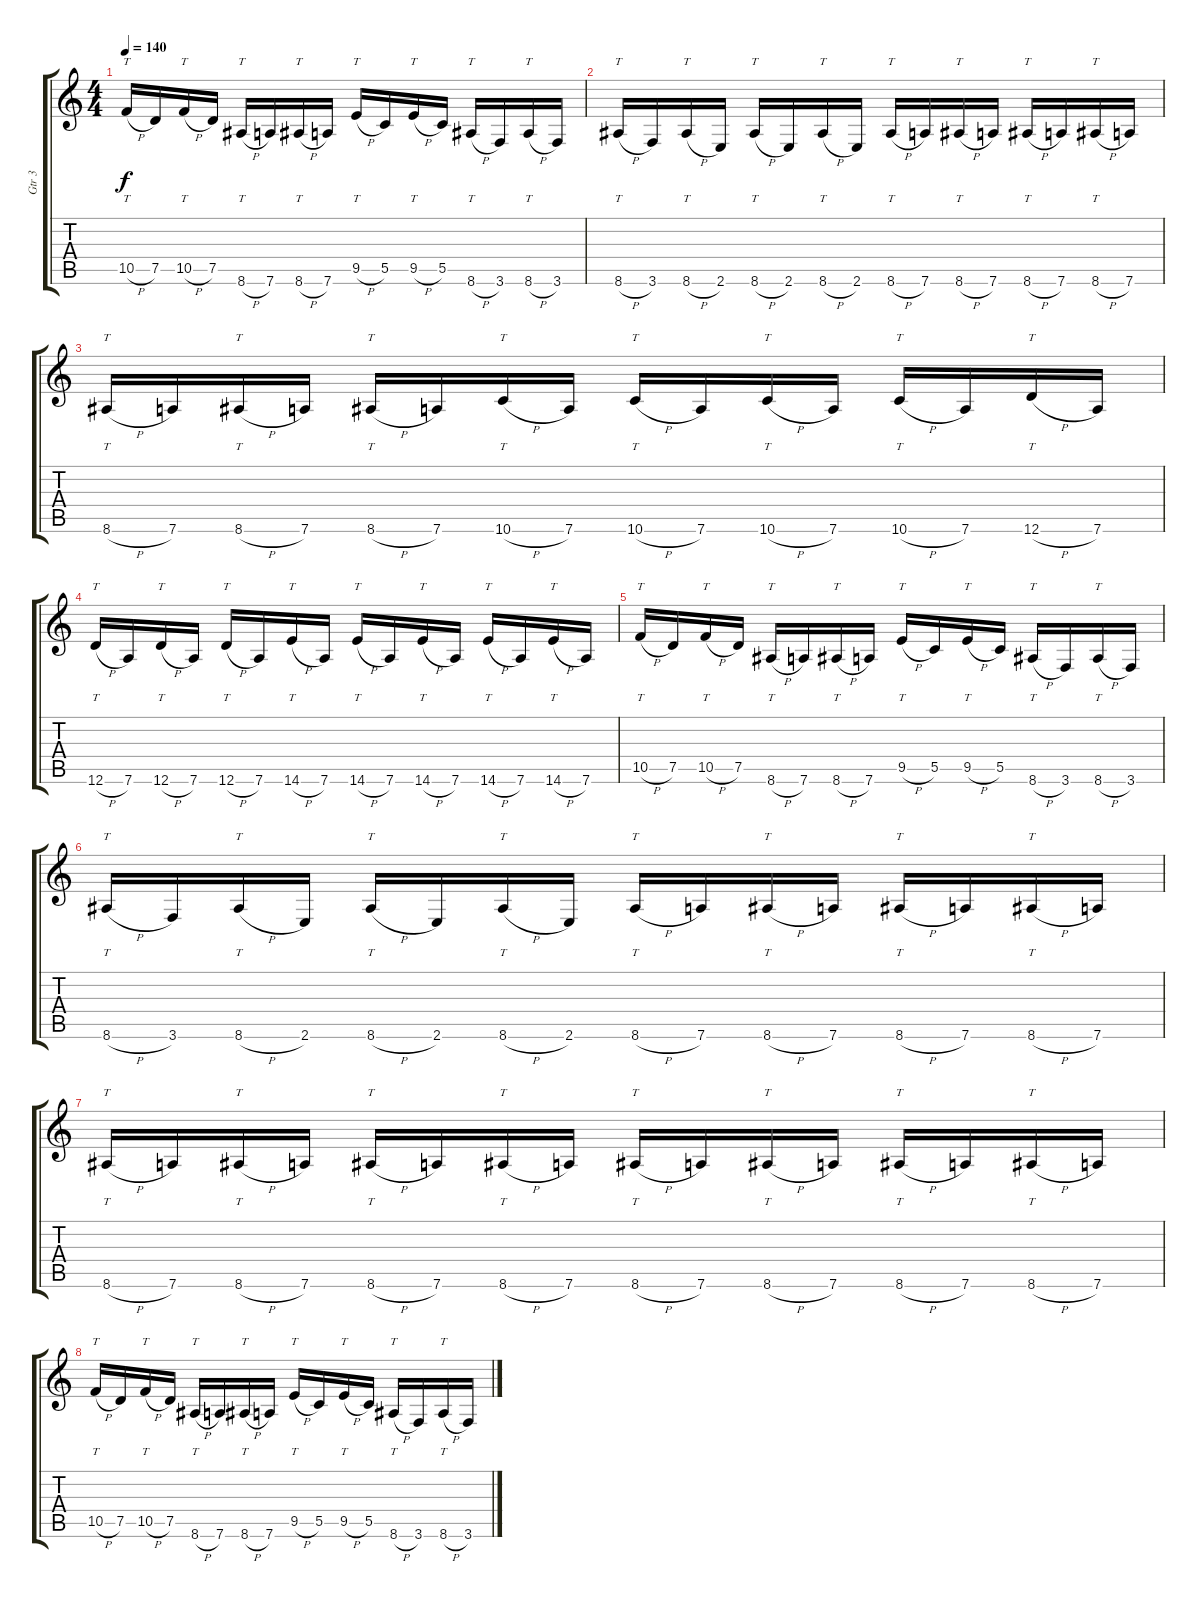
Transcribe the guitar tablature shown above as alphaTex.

\track ("Gtr 3" "Gtr 3") {instrument distortionguitar}
\staff {score tabs}
\tuning (D4 A3 F3 C3 G2 D2) {hide}
\ts (4 4)
\tempo 140
\clef g2
\ks c
10.5{h}.16{tt dy f} 7.5.16 10.5{h}.16{tt} 7.5.16 8.6{h}.16{tt} 7.6.16 8.6{h}.16{tt} 7.6.16 9.5{h}.16{tt} 5.5.16 9.5{h}.16{tt} 5.5.16 8.6{h}.16{tt} 3.6.16 8.6{h}.16{tt} 3.6.16 |
8.6{h}.16{tt} 3.6.16 8.6{h}.16{tt} 2.6.16 8.6{h}.16{tt} 2.6.16 8.6{h}.16{tt} 2.6.16 8.6{h}.16{tt} 7.6.16 8.6{h}.16{tt} 7.6.16 8.6{h}.16{tt} 7.6.16 8.6{h}.16{tt} 7.6.16 |
8.6{h}.16{tt} 7.6.16 8.6{h}.16{tt} 7.6.16 8.6{h}.16{tt} 7.6.16 10.6{h}.16{tt} 7.6.16 10.6{h}.16{tt} 7.6.16 10.6{h}.16{tt} 7.6.16 10.6{h}.16{tt} 7.6.16 12.6{h}.16{tt} 7.6.16 |
12.6{h}.16{tt} 7.6.16 12.6{h}.16{tt} 7.6.16 12.6{h}.16{tt} 7.6.16 14.6{h}.16{tt} 7.6.16 14.6{h}.16{tt} 7.6.16 14.6{h}.16{tt} 7.6.16 14.6{h}.16{tt} 7.6.16 14.6{h}.16{tt} 7.6.16 |
10.5{h}.16{tt} 7.5.16 10.5{h}.16{tt} 7.5.16 8.6{h}.16{tt} 7.6.16 8.6{h}.16{tt} 7.6.16 9.5{h}.16{tt} 5.5.16 9.5{h}.16{tt} 5.5.16 8.6{h}.16{tt} 3.6.16 8.6{h}.16{tt} 3.6.16 |
8.6{h}.16{tt} 3.6.16 8.6{h}.16{tt} 2.6.16 8.6{h}.16{tt} 2.6.16 8.6{h}.16{tt} 2.6.16 8.6{h}.16{tt} 7.6.16 8.6{h}.16{tt} 7.6.16 8.6{h}.16{tt} 7.6.16 8.6{h}.16{tt} 7.6.16 |
8.6{h}.16{tt} 7.6.16 8.6{h}.16{tt} 7.6.16 8.6{h}.16{tt} 7.6.16 8.6{h}.16{tt} 7.6.16 8.6{h}.16{tt} 7.6.16 8.6{h}.16{tt} 7.6.16 8.6{h}.16{tt} 7.6.16 8.6{h}.16{tt} 7.6.16 |
10.5{h}.16{tt} 7.5.16 10.5{h}.16{tt} 7.5.16 8.6{h}.16{tt} 7.6.16 8.6{h}.16{tt} 7.6.16 9.5{h}.16{tt} 5.5.16 9.5{h}.16{tt} 5.5.16 8.6{h}.16{tt} 3.6.16 8.6{h}.16{tt} 3.6.16
